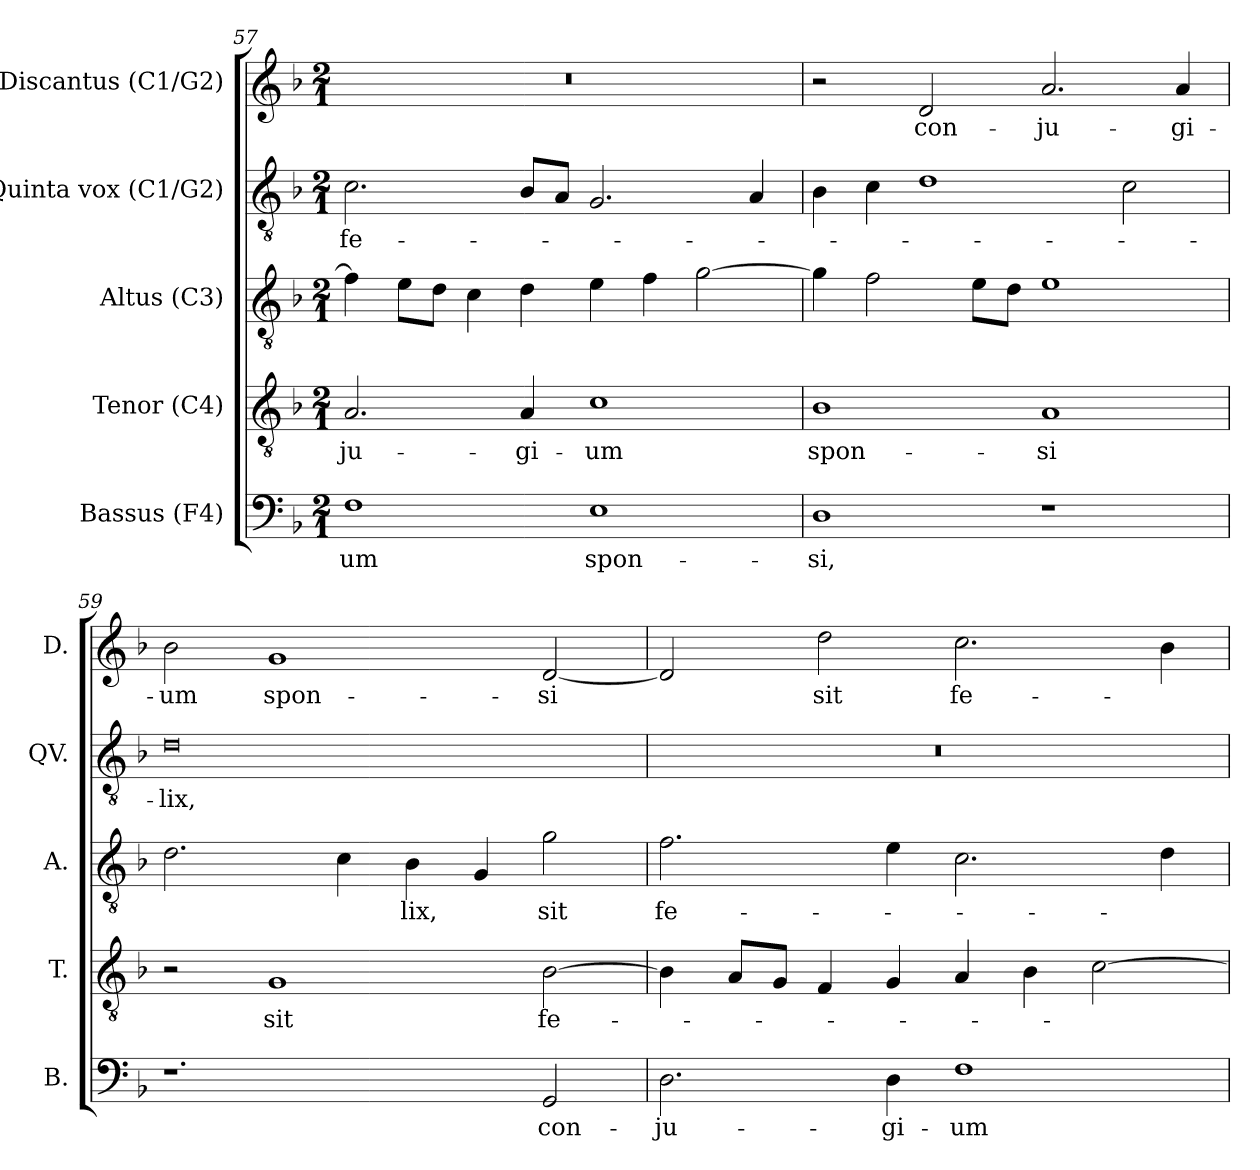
**kern	**text	**kern	**text	**kern	**text	**kern	**text	**kern	**text
*part5	*part5	*part4	*part4	*part3	*part3	*part2	*part2	*part1	*part1
*staff5	*staff5	*staff4	*staff4	*staff3	*staff3	*staff2	*staff2	*staff1	*staff1
*I"Bassus (F4)	*	*I"Tenor (C4)	*	*I"Altus (C3)	*	*I"Quinta vox (C1/G2)	*	*I"Discantus (C1/G2)	*
*I'B.	*	*I'T.	*	*I'A.	*	*I'QV.	*	*I'D.	*
*clefF4	*	*clefGv2	*	*clefGv2	*	*clefGv2	*	*clefG2	*
*	*	*ITrd7c12	*	*ITrd7c12	*	*	*	*	*
*k[b-]	*	*k[b-]	*	*k[b-]	*	*k[b-]	*	*k[b-]	*
*F:	*	*F:	*	*F:	*	*F:	*	*F:	*
*M2/1	*	*M2/1	*	*M2/1	*	*M2/1	*	*M2/1	*
=57	=57	=57	=57	=57	=57	=57	=57	=57	=57
!	!LO:LY:b:color=#000000	!	!	!	!	!	!	!	!
!	!	!	!LO:LY:b:color=#000000	!	!	!	!	!	!
!	!	!	!	!	!	!	!LO:LY:b:color=#000000	!LO:N:vis=1	!
1Fi	-um	2.AAi/	-ju-	4Fi\]	.	2.ci\	fe-	0r	.
.	.	.	.	8Ei\L	.	.	.	.	.
.	.	.	.	8Di\J	.	.	.	.	.
.	.	.	.	4Ci\	.	.	.	.	.
!	!	!	!LO:LY:b:color=#000000	!	!	!	!	!	!
.	.	4AAi/	-gi-	4Di\	.	8B-i/L	.	.	.
.	.	.	.	.	.	8Ai/J	.	.	.
!	!LO:LY:b:color=#000000	!	!	!	!	!	!	!	!
!	!	!	!LO:LY:b:color=#000000	!	!	!	!	!	!
1Ei	spon-	1Ci	-um	4Ei\	.	2.Gi/	.	.	.
.	.	.	.	4Fi\	.	.	.	.	.
.	.	.	.	[2Gi\	.	.	.	.	.
.	.	.	.	.	.	4Ai/	.	.	.
!!LO:PB:g=z
=58	=58	=58	=58	=58	=58	=58	=58	=58	=58
!	!LO:LY:b:color=#000000	!	!	!	!	!	!	!	!
!	!	!	!LO:LY:b:color=#000000	!	!	!	!	!	!
1Di	-si,	1BB-i	spon-	4Gi\]	.	4B-i\	.	2r	.
.	.	.	.	2Fi\	.	4ci\	.	.	.
!	!	!	!	!	!	!	!	!	!LO:LY:b:color=#000000
.	.	.	.	.	.	1di	.	2di/	con-
.	.	.	.	8Ei\L	.	.	.	.	.
.	.	.	.	8Di\J	.	.	.	.	.
!	!	!	!LO:LY:b:color=#000000	!	!	!	!	!	!
!	!	!	!	!	!	!	!	!	!LO:LY:b:color=#000000
1r	.	1AAi	-si	1Ei	.	.	.	2.ai/	-ju-
.	.	.	.	.	.	2ci\	.	.	.
!	!	!	!	!	!	!	!	!	!LO:LY:b:color=#000000
.	.	.	.	.	.	.	.	4ai/	-gi-
=59	=59	=59	=59	=59	=59	=59	=59	=59	=59
!	!	!	!	!	!	!	!LO:LY:b:color=#000000	!	!
!	!	!	!	!	!	!	!	!	!LO:LY:b:color=#000000
1.r	.	2r	.	2.Di\	.	0di	-lix,	2b-i\	-um
!	!	!	!LO:LY:b:color=#000000	!	!	!	!	!	!
!	!	!	!	!	!	!	!	!	!LO:LY:b:color=#000000
.	.	1GGi	sit	.	.	.	.	1gi	spon-
.	.	.	.	4Ci\	.	.	.	.	.
!	!	!	!	!	!LO:LY:b:color=#000000	!	!	!	!
.	.	.	.	4BB-i\	-lix,	.	.	.	.
.	.	.	.	4GGi/	.	.	.	.	.
!	!LO:LY:b:color=#000000	!	!	!	!	!	!	!	!
!	!	!	!LO:LY:b:color=#000000	!	!	!	!	!	!
!	!	!	!	!	!LO:LY:b:color=#000000	!	!	!	!
!	!	!	!	!	!	!	!	!	!LO:LY:b:color=#000000
2GGi/	con-	[2BB-i\	fe-	2Gi\	sit	.	.	[2di/	-si
=60	=60	=60	=60	=60	=60	=60	=60	=60	=60
!	!LO:LY:b:color=#000000	!	!	!	!	!	!	!	!
!	!	!	!	!	!LO:LY:b:color=#000000	!LO:N:vis=1	!	!	!
2.Di\	-ju-	4BB-i\]	.	2.Fi\	fe-	0r	.	2di/]	.
.	.	8AAi/L	.	.	.	.	.	.	.
.	.	8GGi/J	.	.	.	.	.	.	.
!	!	!	!	!	!	!	!	!	!LO:LY:b:color=#000000
.	.	4FFi/	.	.	.	.	.	2ddi\	sit
!	!LO:LY:b:color=#000000	!	!	!	!	!	!	!	!
4Di\	-gi-	4GGi/	.	4Ei\	.	.	.	.	.
!	!LO:LY:b:color=#000000	!	!	!	!	!	!	!	!
!	!	!	!	!	!	!	!	!	!LO:LY:b:color=#000000
1Fi	-um	4AAi/	.	2.Ci\	.	.	.	2.cci\	fe-
.	.	4BB-i\	.	.	.	.	.	.	.
.	.	[2Ci\	.	.	.	.	.	.	.
.	.	.	.	4Di\	.	.	.	4b-i\	.
=	=	=	=	=	=	=	=	=	=
*-	*-	*-	*-	*-	*-	*-	*-	*-	*-
